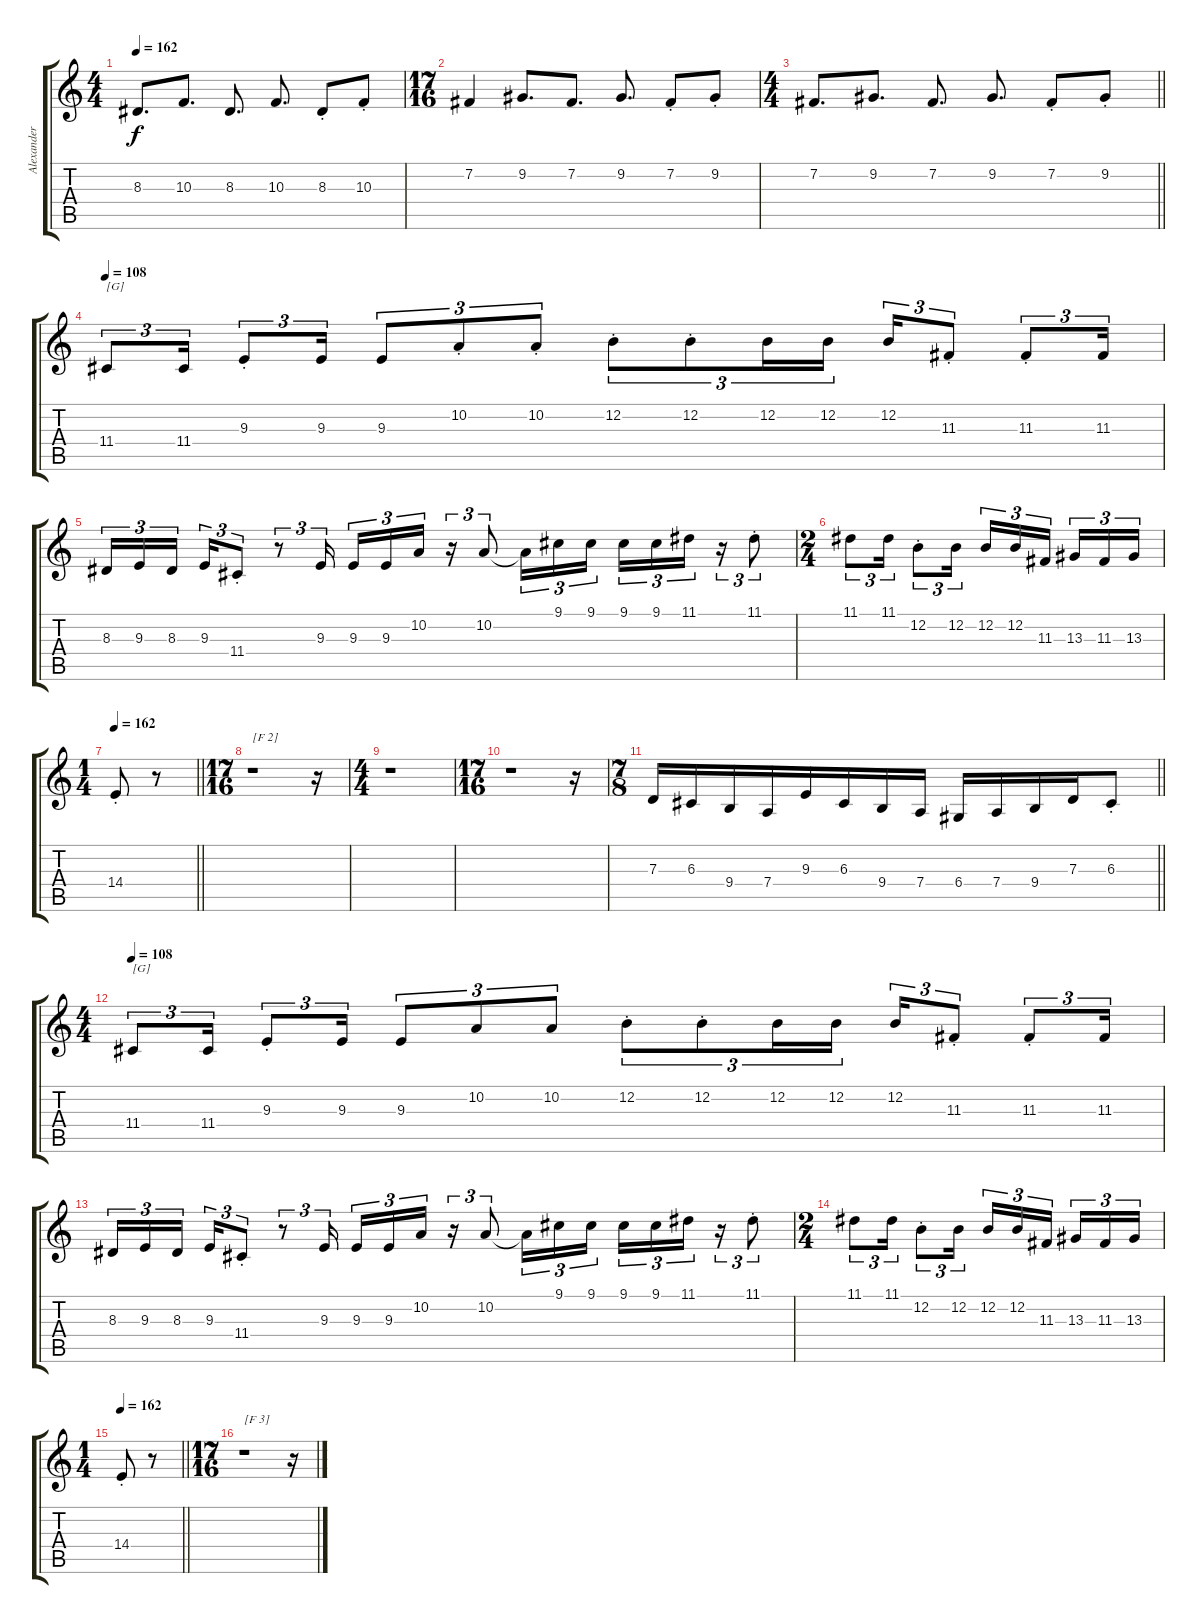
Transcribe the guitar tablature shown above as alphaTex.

\track ("Alexander von Hagke" "Alexander ") {instrument tenorsax}
\staff {score tabs}
\tuning (E4 B3 G3 D3 A2 E2) {hide}
\ts (4 4)
\tempo 162
\clef g2
\ks c
8.3.8{d dy f} 10.3.8{d} 8.3.8{d} 10.3.8{d} 8.3{st}.8 10.3{st}.8 |
\ts (17 16)
7.2.4 9.2.8{d} 7.2.8{d} 9.2.8{d} 7.2{st}.8 9.2{st}.8 |
\ts (4 4)
\barLineRight lightlight
7.2.8{d} 9.2.8{d} 7.2.8{d} 9.2.8{d} 7.2{st}.8 9.2{st}.8 |
\tempo 108
11.4.8{tu (3 2) txt "[G]"} 11.4.16{tu (3 2)} 9.3{st}.8{tu (3 2)} 9.3.16{tu (3 2)} 9.3.8{tu (3 2)} 10.2{st}.8{tu (3 2)} 10.2{st}.8{tu (3 2)} 12.2{st}.8{tu (3 2)} 12.2{st}.8{tu (3 2)} 12.2.16{tu (3 2)} 12.2.16{tu (3 2)} 12.2.16{tu (3 2)} 11.3{st}.8{tu (3 2)} 11.3{st}.8{tu (3 2)} 11.3.16{tu (3 2)} |
8.3.16{tu (3 2)} 9.3.16{tu (3 2)} 8.3.16{tu (3 2) beam splitsecondary} 9.3.16{tu (3 2)} 11.4{st}.8{tu (3 2)} r.8{tu (3 2)} 9.3.16{tu (3 2) beam splitsecondary} 9.3.16{tu (3 2)} 9.3.16{tu (3 2)} 10.2.16{tu (3 2)} r.16{tu (3 2)} 10.2.8{tu (3 2)} 10.2{t}.16{tu (3 2)} 9.1.16{tu (3 2)} 9.1.16{tu (3 2)} 9.1.16{tu (3 2)} 9.1.16{tu (3 2)} 11.1.16{tu (3 2)} r.16{tu (3 2)} 11.1{st}.8{tu (3 2)} |
\ts (2 4)
11.1.8{tu (3 2)} 11.1.16{tu (3 2)} 12.2{st}.8{tu (3 2)} 12.2.16{tu (3 2)} 12.2.16{tu (3 2)} 12.2.16{tu (3 2)} 11.3.16{tu (3 2) beam splitsecondary} 13.3.16{tu (3 2)} 11.3.16{tu (3 2)} 13.3.16{tu (3 2)} |
\ts (1 4)
\tempo 162
\barLineRight lightlight
14.4{st}.8 r.8 |
\ts (17 16)
r.1{txt "[F 2]"} r.16 |
\ts (4 4)
r.1 |
\ts (17 16)
r.1 r.16 |
\ts (7 8)
\barLineRight lightlight
7.3.16 6.3.16 9.4.16 7.4.16 9.3.16 6.3.16 9.4.16 7.4.16 6.4.16 7.4.16 9.4.16 7.3.16 6.3{st}.8 |
\ts (4 4)
\tempo 108
11.4.8{tu (3 2) txt "[G]"} 11.4.16{tu (3 2)} 9.3{st}.8{tu (3 2)} 9.3.16{tu (3 2)} 9.3.8{tu (3 2)} 10.2.8{tu (3 2)} 10.2.8{tu (3 2)} 12.2{st}.8{tu (3 2)} 12.2{st}.8{tu (3 2)} 12.2.16{tu (3 2)} 12.2.16{tu (3 2)} 12.2.16{tu (3 2)} 11.3{st}.8{tu (3 2)} 11.3{st}.8{tu (3 2)} 11.3.16{tu (3 2)} |
8.3.16{tu (3 2)} 9.3.16{tu (3 2)} 8.3.16{tu (3 2) beam splitsecondary} 9.3.16{tu (3 2)} 11.4{st}.8{tu (3 2)} r.8{tu (3 2)} 9.3.16{tu (3 2) beam splitsecondary} 9.3.16{tu (3 2)} 9.3.16{tu (3 2)} 10.2.16{tu (3 2)} r.16{tu (3 2)} 10.2.8{tu (3 2)} 10.2{t}.16{tu (3 2)} 9.1.16{tu (3 2)} 9.1.16{tu (3 2)} 9.1.16{tu (3 2)} 9.1.16{tu (3 2)} 11.1.16{tu (3 2)} r.16{tu (3 2)} 11.1{st}.8{tu (3 2)} |
\ts (2 4)
11.1.8{tu (3 2)} 11.1.16{tu (3 2)} 12.2{st}.8{tu (3 2)} 12.2.16{tu (3 2)} 12.2.16{tu (3 2)} 12.2.16{tu (3 2)} 11.3.16{tu (3 2) beam splitsecondary} 13.3.16{tu (3 2)} 11.3.16{tu (3 2)} 13.3.16{tu (3 2)} |
\ts (1 4)
\tempo 162
\barLineRight lightlight
14.4{st}.8 r.8 |
\ts (17 16)
r.1{txt "[F 3]"} r.16
